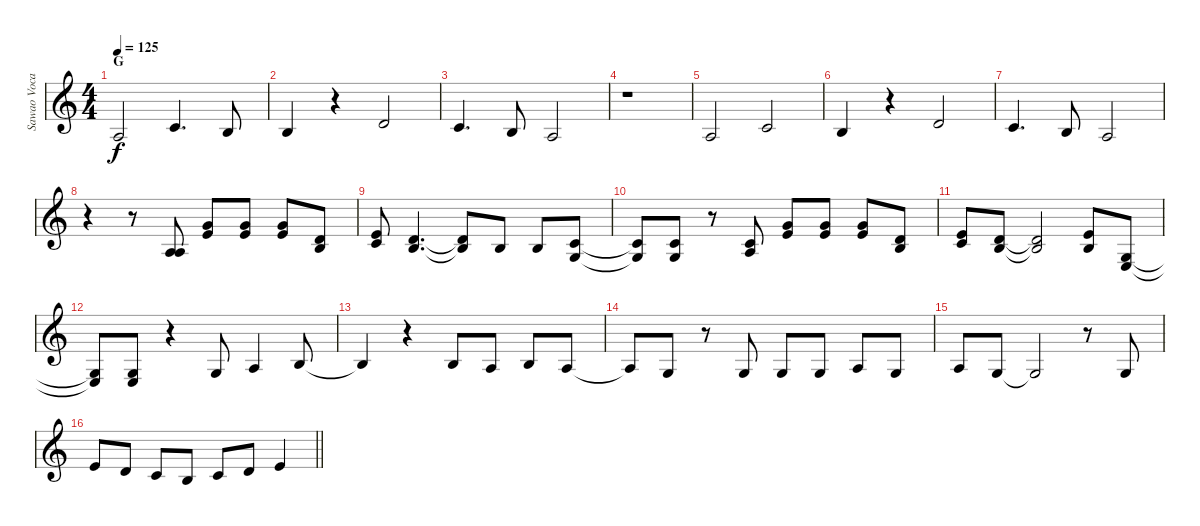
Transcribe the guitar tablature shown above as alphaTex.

\track ("Sawao Vocal" "Sawao Voca") {instrument synthbrass1}
\staff {score}
\tuning (E4 B3 G3 D3 A2 E2) {hide}
\ts (4 4)
\section ("" "G")
\tempo 125
\clef g2
\ks c
2.3.2{dy f} 1.2.4{d} 0.2.8 |
0.2.4 r.4 3.2.2 |
1.2.4{d} 0.2.8 2.3.2 |
r.1 |
2.3.2 1.2.2 |
0.2.4 r.4 3.2.2 |
1.2.4{d} 0.2.8 2.3.2 |
r.4 r.8 (2.3 7.4).8 (0.1 8.2).8 (3.1 5.2).8 (3.1 5.2).8 (3.2 4.3).8 |
(0.1 1.2).8 (3.2 4.3).4{d} (3.2{t} 4.3{t}).8 0.2.8 0.2.8 (1.2 0.3).8 |
(1.2{t} 0.3{t}).8 (1.2 0.3).8 r.8 (1.2 2.3).8 (0.1 8.2).8 (3.1 5.2).8 (3.1 5.2).8 (3.2 4.3).8 |
(0.1 1.2).8 (3.2 4.3).8 (3.2{t} 4.3{t}).2 (0.1 0.2).8 (0.3 2.4).8 |
(0.3{t} 2.4{t}).8 (0.3 2.4).8 r.4 0.3.8 2.3.4 0.2.8 |
0.2{t}.4 r.4 0.2.8 2.3.8 0.2.8 2.3.8 |
2.3{t}.8 0.3.8 r.8 0.3.8 0.3.8 0.3.8 2.3.8 0.3.8 |
2.3.8 0.3.8 0.3{t}.2 r.8 0.3.8 |
\barLineRight lightlight
0.1.8 3.2.8 1.2.8 0.2.8 1.2.8 3.2.8 0.1.4
